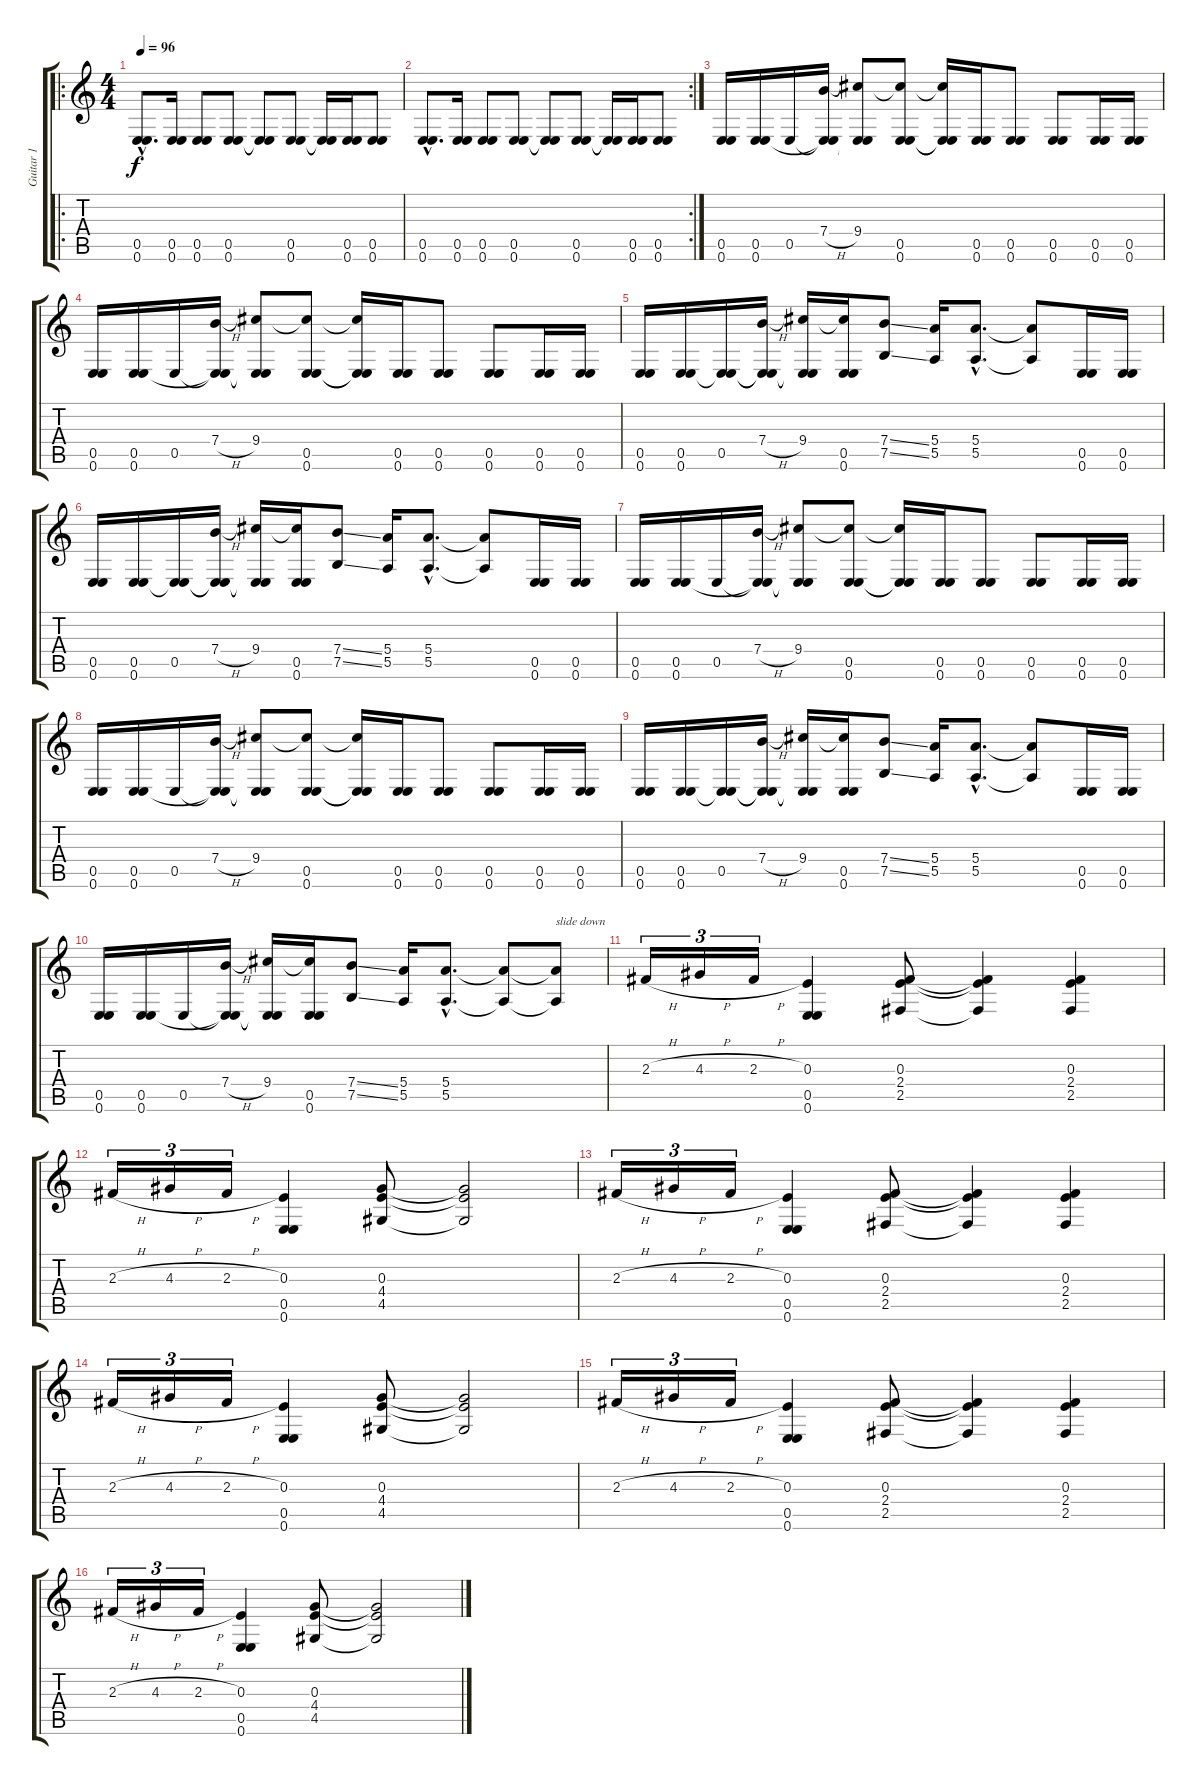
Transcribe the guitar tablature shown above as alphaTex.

\track ("Guitar 1" "Guitar 1") {instrument overdrivenguitar}
\staff {score tabs}
\tuning (E4 E4 E3 E3 E2 E2) {hide}
\ro
\ts (4 4)
\tempo 96
\clef g2
\ks c
(0.5{hac} 0.6{hac}).8{d dy f instrument overdrivenguitar} (0.5 0.6).16 (0.5 0.6).8 (0.5 0.6).8 (0.5{t} 0.6{t}).8 (0.5 0.6).8 (0.5{t} 0.6{t}).16 (0.5 0.6).16 (0.5 0.6).8 |
\rc 2
(0.5{hac} 0.6{hac}).8{d} (0.5 0.6).16 (0.5 0.6).8 (0.5 0.6).8 (0.5{t} 0.6{t}).8 (0.5 0.6).8 (0.5{t} 0.6{t}).16 (0.5 0.6).16 (0.5 0.6).8 |
(0.5 0.6).16 (0.5 0.6).16 0.5.16 (7.4{h} 0.5{t} 0.6{t}).16 (9.4 0.5{t} 0.6{t}).8 (9.4{t} 0.5 0.6).8 (9.4{t} 0.5{t} 0.6{t}).16 (0.5 0.6).16 (0.5 0.6).8 (0.5 0.6).8 (0.5 0.6).16 (0.5 0.6).16 |
(0.5 0.6).16 (0.5 0.6).16 0.5.16 (7.4{h} 0.5{t} 0.6{t}).16 (9.4 0.5{t} 0.6{t}).8 (9.4{t} 0.5 0.6).8 (9.4{t} 0.5{t} 0.6{t}).16 (0.5 0.6).16 (0.5 0.6).8 (0.5 0.6).8 (0.5 0.6).16 (0.5 0.6).16 |
(0.5 0.6).16 (0.5 0.6).16 (0.5 0.6{t}).16 (7.4{h} 0.5{t} 0.6{t}).16 (9.4 0.5{t} 0.6{t}).16 (9.4{t} 0.5 0.6).16 (7.4{ss} 7.5{ss}).8 (5.4 5.5).16 (5.4{hac} 5.5{hac}).8{d} (5.4{t} 5.5{t}).8 (0.5 0.6).16 (0.5 0.6).16 |
(0.5 0.6).16 (0.5 0.6).16 (0.5 0.6{t}).16 (7.4{h} 0.5{t} 0.6{t}).16 (9.4 0.5{t} 0.6{t}).16 (9.4{t} 0.5 0.6).16 (7.4{ss} 7.5{ss}).8 (5.4 5.5).16 (5.4{hac} 5.5{hac}).8{d} (5.4{t} 5.5{t}).8 (0.5 0.6).16 (0.5 0.6).16 |
(0.5 0.6).16 (0.5 0.6).16 0.5.16 (7.4{h} 0.5{t} 0.6{t}).16 (9.4 0.5{t} 0.6{t}).8 (9.4{t} 0.5 0.6).8 (9.4{t} 0.5{t} 0.6{t}).16 (0.5 0.6).16 (0.5 0.6).8 (0.5 0.6).8 (0.5 0.6).16 (0.5 0.6).16 |
(0.5 0.6).16 (0.5 0.6).16 0.5.16 (7.4{h} 0.5{t} 0.6{t}).16 (9.4 0.5{t} 0.6{t}).8 (9.4{t} 0.5 0.6).8 (9.4{t} 0.5{t} 0.6{t}).16 (0.5 0.6).16 (0.5 0.6).8 (0.5 0.6).8 (0.5 0.6).16 (0.5 0.6).16 |
(0.5 0.6).16 (0.5 0.6).16 (0.5 0.6{t}).16 (7.4{h} 0.5{t} 0.6{t}).16 (9.4 0.5{t} 0.6{t}).16 (9.4{t} 0.5 0.6).16 (7.4{ss} 7.5{ss}).8 (5.4 5.5).16 (5.4{hac} 5.5{hac}).8{d} (5.4{t} 5.5{t}).8 (0.5 0.6).16 (0.5 0.6).16 |
(0.5 0.6).16 (0.5 0.6).16 0.5.16 (7.4{h} 0.5{t} 0.6{t}).16 (9.4 0.5{t} 0.6{t}).16 (9.4{t} 0.5 0.6).16 (7.4{ss} 7.5{ss}).8 (5.4 5.5).16 (5.4{hac} 5.5{hac}).8{d} (5.4{t} 5.5{t}).8 (5.4{t} 5.5{t}).8{txt "slide down"} |
2.3{h}.16{tu (3 2)} 4.3{h}.16{tu (3 2)} 2.3{h}.16{tu (3 2)} (0.3 0.5 0.6).4 (0.3 2.4 2.5).8 (0.3{t} 2.4{t} 2.5{t}).4 (0.3 2.4 2.5).4 |
2.3{h}.16{tu (3 2)} 4.3{h}.16{tu (3 2)} 2.3{h}.16{tu (3 2)} (0.3 0.5 0.6).4 (0.3 4.4 4.5).8 (0.3{t} 4.4{t} 4.5{t}).2 |
2.3{h}.16{tu (3 2)} 4.3{h}.16{tu (3 2)} 2.3{h}.16{tu (3 2)} (0.3 0.5 0.6).4 (0.3 2.4 2.5).8 (0.3{t} 2.4{t} 2.5{t}).4 (0.3 2.4 2.5).4 |
2.3{h}.16{tu (3 2)} 4.3{h}.16{tu (3 2)} 2.3{h}.16{tu (3 2)} (0.3 0.5 0.6).4 (0.3 4.4 4.5).8 (0.3{t} 4.4{t} 4.5{t}).2 |
2.3{h}.16{tu (3 2)} 4.3{h}.16{tu (3 2)} 2.3{h}.16{tu (3 2)} (0.3 0.5 0.6).4 (0.3 2.4 2.5).8 (0.3{t} 2.4{t} 2.5{t}).4 (0.3 2.4 2.5).4 |
2.3{h}.16{tu (3 2)} 4.3{h}.16{tu (3 2)} 2.3{h}.16{tu (3 2)} (0.3 0.5 0.6).4 (0.3 4.4 4.5).8 (0.3{t} 4.4{t} 4.5{t}).2
